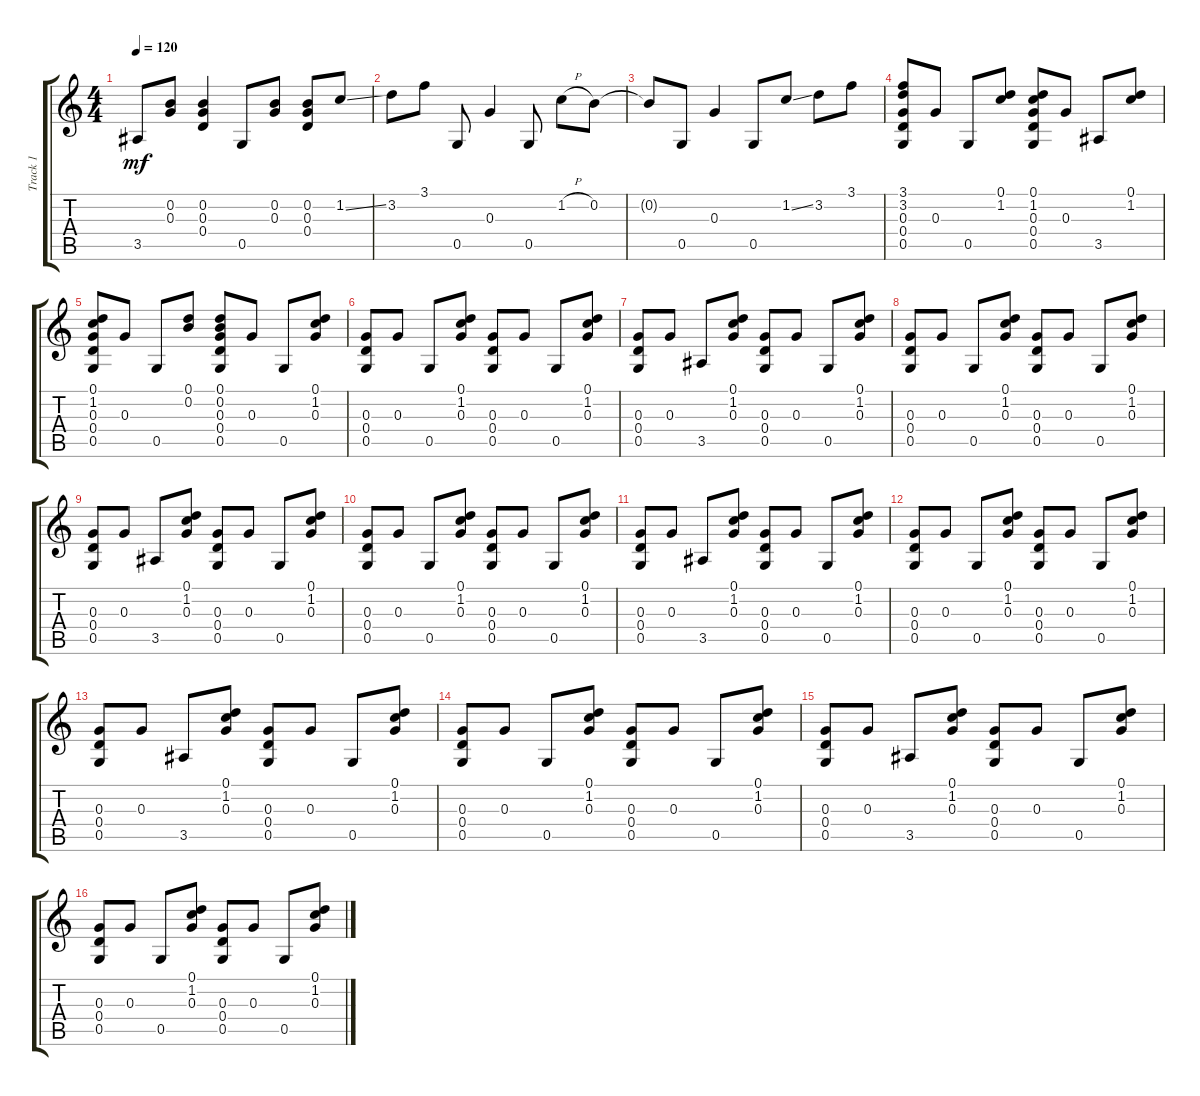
\track ("Track 1" "Track 1") {instrument acousticguitarsteel}
\staff {score tabs}
\tuning (D4 B3 G3 D3 G2 D2) {hide}
\ts (4 4)
\tempo 120
\clef g2
\ks c
3.5.8{dy mf} (0.2 0.3).8 (0.2 0.3 0.4).4 0.5.8 (0.2 0.3).8 (0.2 0.3 0.4).8 1.2{ss}.8 |
3.2.8 3.1.8 0.5.8 0.3.4 0.5.8 1.2{h}.8 0.2.8 |
0.2{t}.8 0.5.8 0.3.4 0.5.8 1.2{ss}.8 3.2.8 3.1.8 |
(3.1 3.2 0.3 0.4 0.5).8 0.3.8 0.5.8 (0.1 1.2).8 (0.1 1.2 0.3 0.4 0.5).8 0.3.8 3.5.8 (0.1 1.2).8 |
(0.1 1.2 0.3 0.4 0.5).8 0.3.8 0.5.8 (0.1 0.2).8 (0.1 0.2 0.3 0.4 0.5).8 0.3.8 0.5.8 (0.1 1.2 0.3).8 |
(0.3 0.4 0.5).8 0.3.8 0.5.8 (0.1 1.2 0.3).8 (0.3 0.4 0.5).8 0.3.8 0.5.8 (0.1 1.2 0.3).8 |
(0.3 0.4 0.5).8 0.3.8 3.5.8 (0.1 1.2 0.3).8 (0.3 0.4 0.5).8 0.3.8 0.5.8 (0.1 1.2 0.3).8 |
(0.3 0.4 0.5).8 0.3.8 0.5.8 (0.1 1.2 0.3).8 (0.3 0.4 0.5).8 0.3.8 0.5.8 (0.1 1.2 0.3).8 |
(0.3 0.4 0.5).8 0.3.8 3.5.8 (0.1 1.2 0.3).8 (0.3 0.4 0.5).8 0.3.8 0.5.8 (0.1 1.2 0.3).8 |
(0.3 0.4 0.5).8 0.3.8 0.5.8 (0.1 1.2 0.3).8 (0.3 0.4 0.5).8 0.3.8 0.5.8 (0.1 1.2 0.3).8 |
(0.3 0.4 0.5).8 0.3.8 3.5.8 (0.1 1.2 0.3).8 (0.3 0.4 0.5).8 0.3.8 0.5.8 (0.1 1.2 0.3).8 |
(0.3 0.4 0.5).8 0.3.8 0.5.8 (0.1 1.2 0.3).8 (0.3 0.4 0.5).8 0.3.8 0.5.8 (0.1 1.2 0.3).8 |
(0.3 0.4 0.5).8 0.3.8 3.5.8 (0.1 1.2 0.3).8 (0.3 0.4 0.5).8 0.3.8 0.5.8 (0.1 1.2 0.3).8 |
(0.3 0.4 0.5).8 0.3.8 0.5.8 (0.1 1.2 0.3).8 (0.3 0.4 0.5).8 0.3.8 0.5.8 (0.1 1.2 0.3).8 |
(0.3 0.4 0.5).8 0.3.8 3.5.8 (0.1 1.2 0.3).8 (0.3 0.4 0.5).8 0.3.8 0.5.8 (0.1 1.2 0.3).8 |
(0.3 0.4 0.5).8 0.3.8 0.5.8 (0.1 1.2 0.3).8 (0.3 0.4 0.5).8 0.3.8 0.5.8 (0.1 1.2 0.3).8
